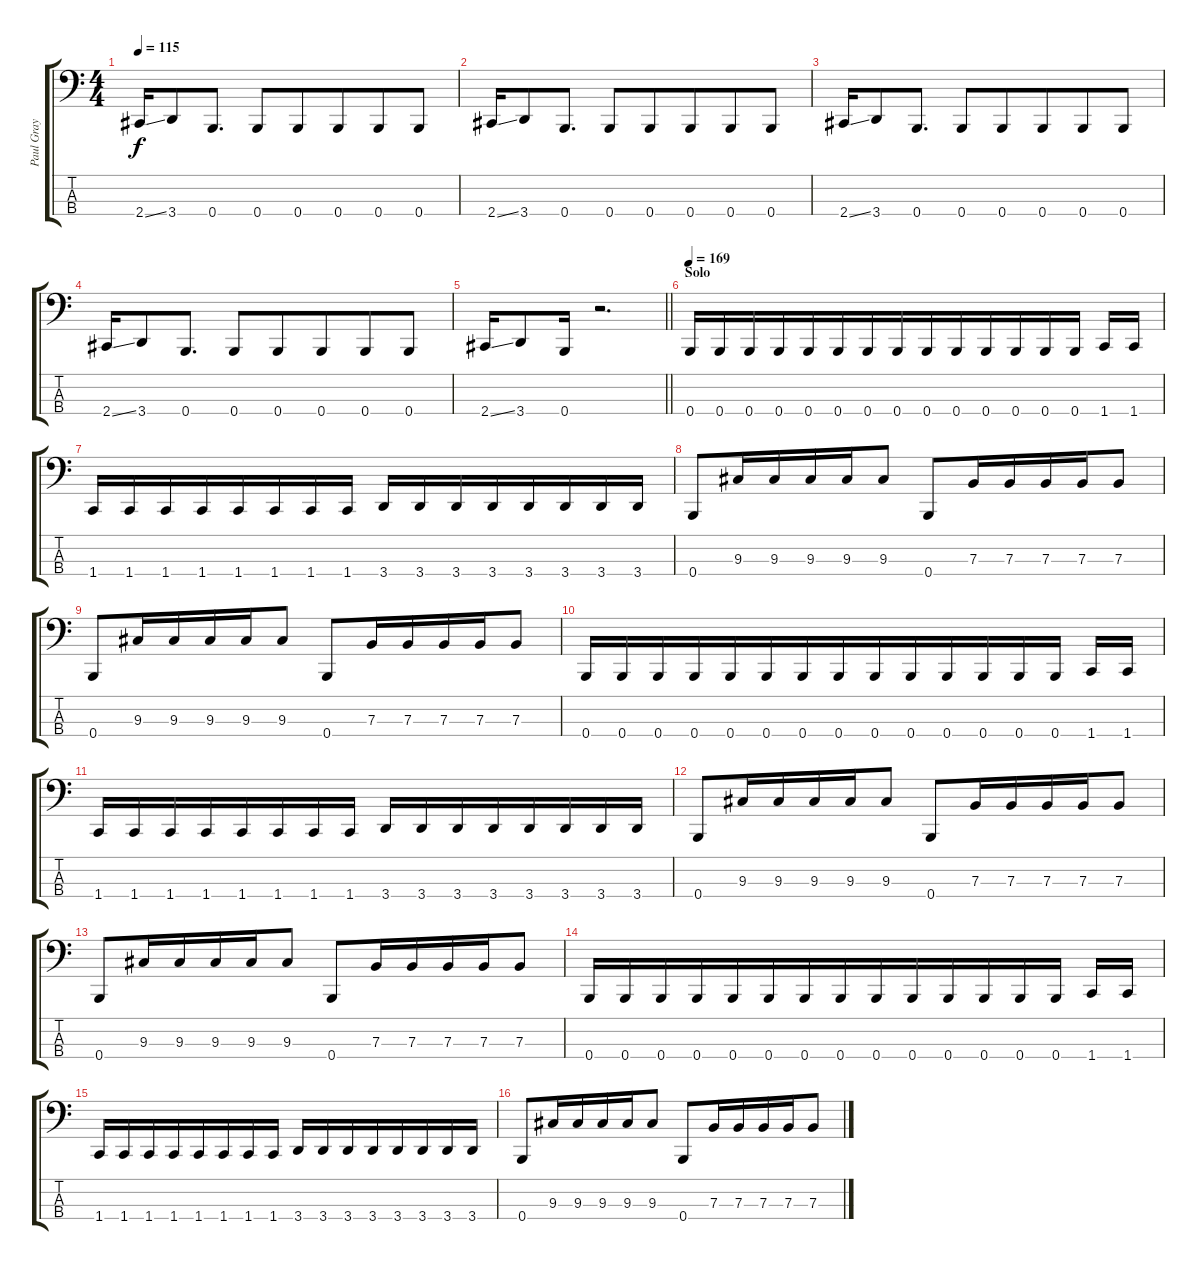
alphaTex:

\track ("Paul Gray" "Paul Gray") {instrument electricbassfinger}
\staff {score tabs}
\tuning (D2 A1 E1 B0) {hide}
\ts (4 4)
\tempo 115
\clef f4
\ks c
2.4{ss}.16{dy f} 3.4.8 0.4.8{d} 0.4.8{beam merge} 0.4.8 0.4.8{beam merge} 0.4.8 0.4.8 |
2.4{ss}.16 3.4.8 0.4.8{d} 0.4.8{beam merge} 0.4.8 0.4.8{beam merge} 0.4.8 0.4.8 |
2.4{ss}.16 3.4.8 0.4.8{d} 0.4.8{beam merge} 0.4.8 0.4.8{beam merge} 0.4.8 0.4.8 |
2.4{ss}.16 3.4.8 0.4.8{d} 0.4.8{beam merge} 0.4.8 0.4.8{beam merge} 0.4.8 0.4.8 |
\barLineRight lightlight
2.4{ss}.16 3.4.8 0.4.16 r.2{d} |
\section ("" "Solo")
\tempo 169
0.4.16 0.4.16 0.4.16 0.4.16{beam merge} 0.4.16 0.4.16 0.4.16 0.4.16{beam merge} 0.4.16 0.4.16 0.4.16 0.4.16{beam merge} 0.4.16 0.4.16{beam split} 1.4.16 1.4.16 |
1.4.16 1.4.16 1.4.16 1.4.16{beam merge} 1.4.16 1.4.16 1.4.16 1.4.16{beam split} 3.4.16 3.4.16 3.4.16 3.4.16{beam merge} 3.4.16 3.4.16 3.4.16 3.4.16 |
0.4.8 9.3.16 9.3.16{beam merge} 9.3.16 9.3.16 9.3.8{beam split} 0.4.8 7.3.16 7.3.16{beam merge} 7.3.16 7.3.16 7.3.8 |
0.4.8 9.3.16 9.3.16{beam merge} 9.3.16 9.3.16 9.3.8{beam split} 0.4.8 7.3.16 7.3.16{beam merge} 7.3.16 7.3.16 7.3.8 |
0.4.16 0.4.16 0.4.16 0.4.16{beam merge} 0.4.16 0.4.16 0.4.16 0.4.16{beam merge} 0.4.16 0.4.16 0.4.16 0.4.16{beam merge} 0.4.16 0.4.16{beam split} 1.4.16 1.4.16 |
1.4.16 1.4.16 1.4.16 1.4.16{beam merge} 1.4.16 1.4.16 1.4.16 1.4.16{beam split} 3.4.16 3.4.16 3.4.16 3.4.16{beam merge} 3.4.16 3.4.16 3.4.16 3.4.16 |
0.4.8 9.3.16 9.3.16{beam merge} 9.3.16 9.3.16 9.3.8{beam split} 0.4.8 7.3.16 7.3.16{beam merge} 7.3.16 7.3.16 7.3.8 |
0.4.8 9.3.16 9.3.16{beam merge} 9.3.16 9.3.16 9.3.8{beam split} 0.4.8 7.3.16 7.3.16{beam merge} 7.3.16 7.3.16 7.3.8 |
0.4.16 0.4.16 0.4.16 0.4.16{beam merge} 0.4.16 0.4.16 0.4.16 0.4.16{beam merge} 0.4.16 0.4.16 0.4.16 0.4.16{beam merge} 0.4.16 0.4.16{beam split} 1.4.16 1.4.16 |
1.4.16 1.4.16 1.4.16 1.4.16{beam merge} 1.4.16 1.4.16 1.4.16 1.4.16{beam split} 3.4.16 3.4.16 3.4.16 3.4.16{beam merge} 3.4.16 3.4.16 3.4.16 3.4.16 |
0.4.8 9.3.16 9.3.16{beam merge} 9.3.16 9.3.16 9.3.8{beam split} 0.4.8 7.3.16 7.3.16{beam merge} 7.3.16 7.3.16 7.3.8
